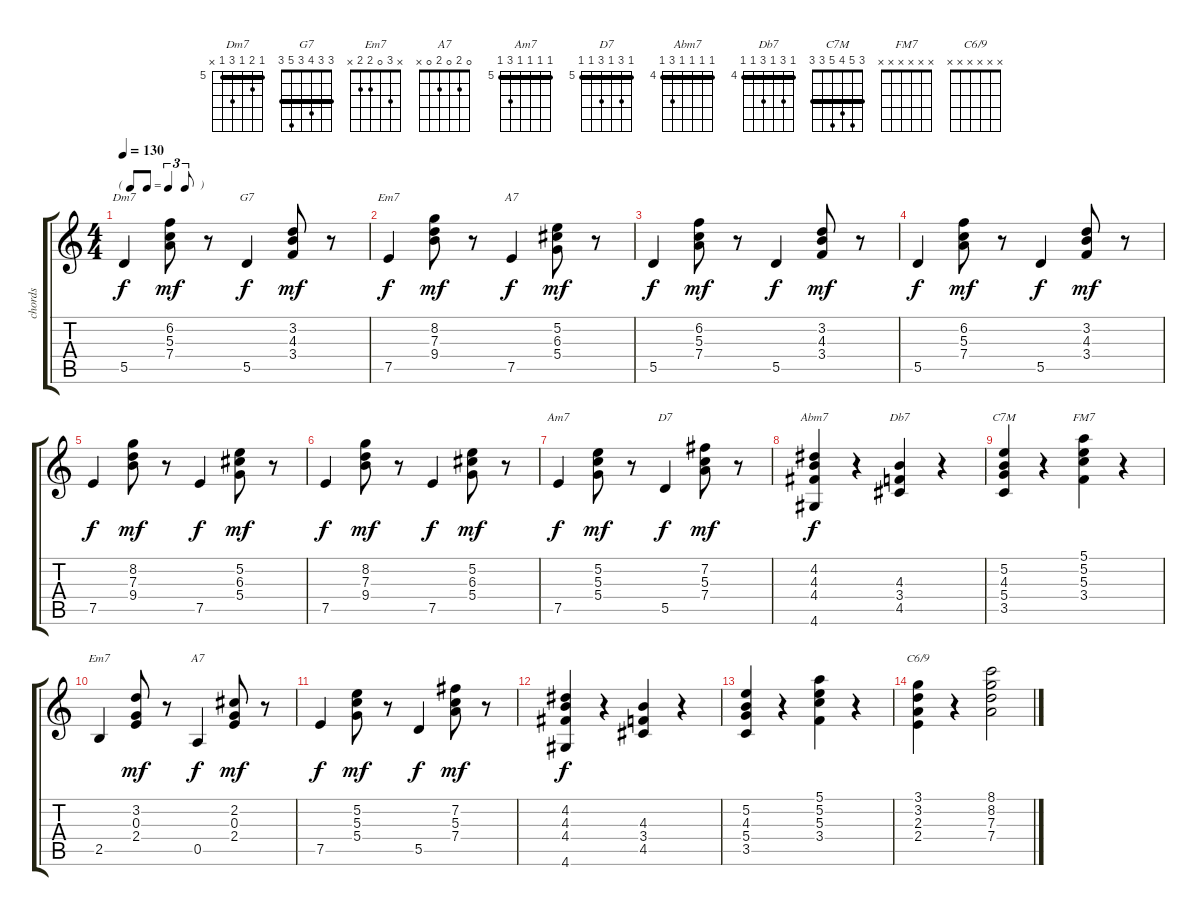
\track ("chords" "chords") {instrument electricguitarjazz}
\staff {score tabs}
\tuning (E4 B3 G3 D3 A2 E2) {hide}
\chord ("Dm7" 5 6 5 7 5 x) {firstfret 5 barre 5}
\chord ("G7" 3 3 4 3 5 3) {barre 3}
\chord ("Em7" 7 8 7 9 7 0) {firstfret 7 barre 7}
\chord ("A7" 5 5 6 5 7 5) {firstfret 5 barre 5}
\chord ("Am7" 5 5 5 5 7 5) {firstfret 5 barre 5}
\chord ("D7" 5 7 5 7 5 5) {firstfret 5 barre 5}
\chord ("Abm7" 4 4 4 4 6 4) {firstfret 4 barre 4}
\chord ("Db7" 4 6 4 6 4 4) {firstfret 4 barre 4}
\chord ("C7M" 3 5 4 5 3 3) {barre 3}
\chord ("FM7" x x x x x x)
\chord ("Em7" x 3 0 2 2 x)
\chord ("A7" 0 2 0 2 0 x)
\chord ("C6/9" x x x x x x)
\ts (4 4)
\tf triplet8th
\tempo 130
\clef g2
\ks c
5.5.4{ch "Dm7" dy f} (6.2 5.3 7.4).8{dy mf} r.8 5.5.4{ch "G7" dy f} (3.2 4.3 3.4).8{dy mf} r.8 |
7.5.4{ch "Em7" dy f} (8.2 7.3 9.4).8{dy mf} r.8 7.5.4{ch "A7" dy f} (5.2 6.3 5.4).8{dy mf} r.8 |
5.5.4{dy f} (6.2 5.3 7.4).8{dy mf} r.8 5.5.4{dy f} (3.2 4.3 3.4).8{dy mf} r.8 |
5.5.4{dy f} (6.2 5.3 7.4).8{dy mf} r.8 5.5.4{dy f} (3.2 4.3 3.4).8{dy mf} r.8 |
7.5.4{dy f} (8.2 7.3 9.4).8{dy mf} r.8 7.5.4{dy f} (5.2 6.3 5.4).8{dy mf} r.8 |
7.5.4{dy f} (8.2 7.3 9.4).8{dy mf} r.8 7.5.4{dy f} (5.2 6.3 5.4).8{dy mf} r.8 |
7.5.4{ch "Am7" dy f} (5.2 5.3 5.4).8{dy mf} r.8 5.5.4{ch "D7" dy f} (7.2 5.3 7.4).8{dy mf} r.8 |
(4.2 4.3 4.4 4.6).4{ch "Abm7" dy f} r.4 (4.3 3.4 4.5).4{ch "Db7"} r.4 |
(5.2 4.3 5.4 3.5).4{ch "C7M"} r.4 (5.1 5.2 5.3 3.4).4{ch "FM7"} r.4 |
2.5.4{ch "Em7"} (3.2 0.3 2.4).8{dy mf} r.8 0.5.4{ch "A7" dy f} (2.2 0.3 2.4).8{dy mf} r.8 |
7.5.4{dy f} (5.2 5.3 5.4).8{dy mf} r.8 5.5.4{dy f} (7.2 5.3 7.4).8{dy mf} r.8 |
(4.2 4.3 4.4 4.6).4{dy f} r.4 (4.3 3.4 4.5).4 r.4 |
(5.2 4.3 5.4 3.5).4 r.4 (5.1 5.2 5.3 3.4).4 r.4 |
(3.1 3.2 2.3 2.4).4{ch "C6/9"} r.4 (8.1 8.2 7.3 7.4).2
